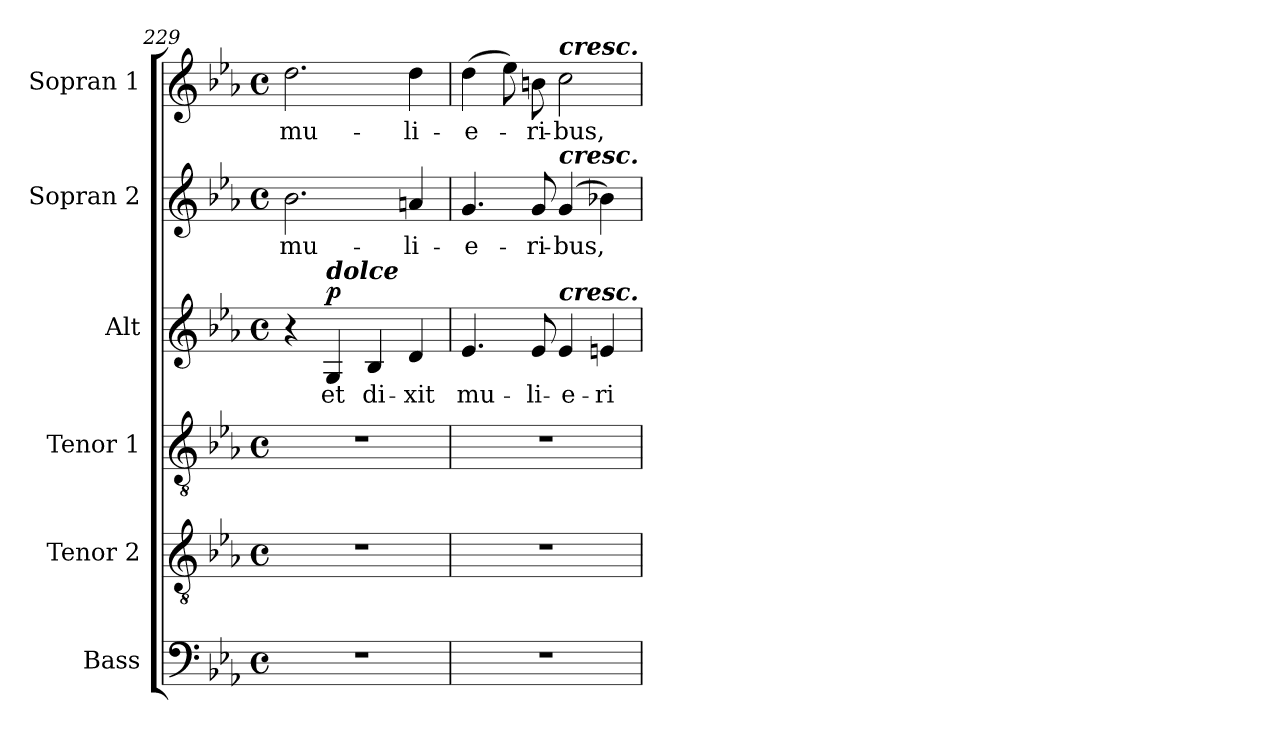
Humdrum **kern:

**kern	**kern	**kern	**kern	**text	**dynam	**kern	**text	**kern	**text
*part6	*part5	*part4	*part3	*part3	*part3	*part2	*part2	*part1	*part1
*staff6	*staff5	*staff4	*staff3	*staff3	*staff3	*staff2	*staff2	*staff1	*staff1
*I"Bass	*I"Tenor 2	*I"Tenor 1	*I"Alt	*	*	*I"Sopran 2	*	*I"Sopran 1	*
*I'B.	*I'T. 2	*I'T. 1	*I'A.	*	*	*I'S. 2	*	*I'S. 1	*
!!LO:PB:g=z
*clefF4	*clefGv2	*clefGv2	*clefG2	*	*	*clefG2	*	*clefG2	*
*k[b-e-a-]	*k[b-e-a-]	*k[b-e-a-]	*k[b-e-a-]	*	*	*k[b-e-a-]	*	*k[b-e-a-]	*
*E-:	*E-:	*E-:	*E-:	*	*	*E-:	*	*E-:	*
*M4/4	*M4/4	*M4/4	*M4/4	*	*	*M4/4	*	*M4/4	*
*met(c)	*met(c)	*met(c)	*met(c)	*	*	*met(c)	*	*met(c)	*
=229	=229	=229	=229	=229	=229	=229	=229	=229	=229
!	!	!	!	!	!	!	!LO:LY:b	!	!LO:LY:b
1r	1r	1r	4r	.	.	2.b-\	mu-	2.dd\	mu-
!	!	!	!LO:TX:a:Bi:t=dolce	!	!	!	!	!	!
!	!	!	!	!LO:LY:b	!LO:DY:a	!	!	!	!
.	.	.	4G/	et	p	.	.	.	.
!	!	!	!	!LO:LY:b	!	!	!	!	!
.	.	.	4B-/	di-	.	.	.	.	.
!	!	!	!	!LO:LY:b	!	!	!LO:LY:b	!	!LO:LY:b
.	.	.	4d/	-xit	.	4an/	-li-	4dd\	-li-
=230	=230	=230	=230	=230	=230	=230	=230	=230	=230
!	!	!	!	!LO:LY:b	!	!	!LO:LY:b	!	!LO:LY:b
1r	1r	1r	4.e-/	mu-	.	4.g/	-e-	(>4dd\	-e-
.	.	.	.	.	.	.	.	8ee-\)	.
!	!	!	!	!LO:LY:b	!	!	!LO:LY:b	!	!LO:LY:b
.	.	.	8e-/	-li-	.	8g/	-ri-	8bn\	-ri-
!	!	!	!	!	!	!	!	!LO:TX:a:Bi:t=cresc.	!
!	!	!	!	!	!	!LO:TX:a:Bi:t=cresc.	!	!	!
!	!	!	!LO:TX:a:Bi:t=cresc.	!	!	!	!	!	!
!	!	!	!	!LO:LY:b	!	!	!LO:LY:b	!	!LO:LY:b
.	.	.	4e-/	-e-	.	(4g/	-bus,	2cc\	-bus,
!	!	!	!	!LO:LY:b	!	!	!	!	!
.	.	.	4en/	-ri-	.	4b-X\)	.	.	.
=	=	=	=	=	=	=	=	=	=
*-	*-	*-	*-	*-	*-	*-	*-	*-	*-
